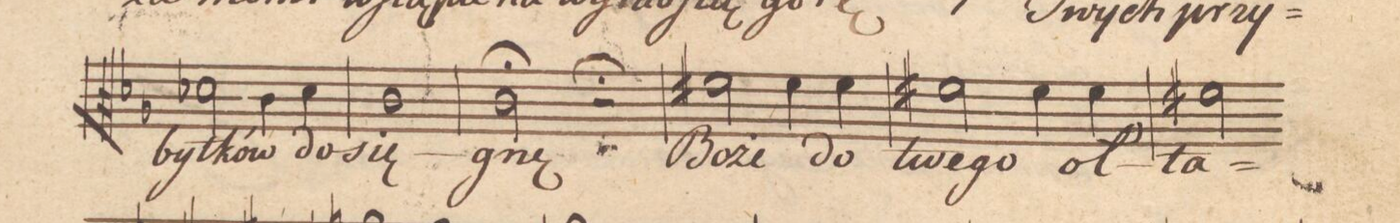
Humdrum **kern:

**kern	**text	**dynam
*I"Alto.	*	*
*clefC3	*	*
*k[b-e-]	*	*
*met(C.|)	*	*
*M2/2	*	*
2d-X\	-by-	.
4c\	-tków	.
4d-\	do-	.
=54	=54	=54
1c	-się-	.
=55	=55	=55
2c;\	-gnę	.
2r;	.	.
=56	=56	=56
2f#X\	Bo-	.
4f#\	-że	.
4f#\	do	.
=57	=57	=57
2f#X\	twe-	.
4f#\	-go	.
4f#\	oł-	.
=58	=58	=58
2f#X\	-ta-	.
*-	*-	*-
